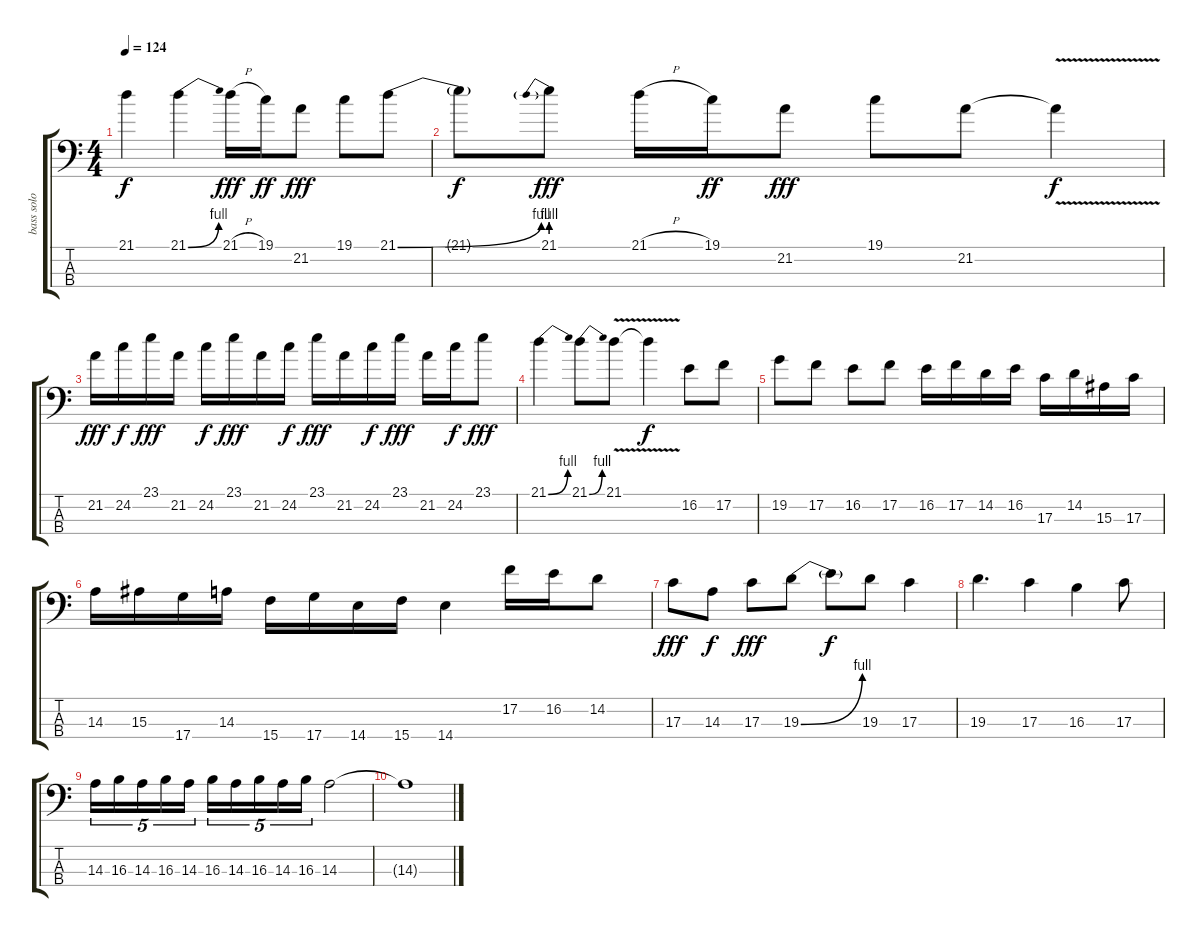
\track ("bass solo 2" "bass solo ") {instrument distortionguitar}
\staff {score tabs}
\tuning (F2 C2 G1 D1) {hide}
\ts (4 4)
\tempo 124
\clef f4
\ks c
21.1{t}.4{dy f} 21.1{be (bend 0 0 60 4)}.4 21.1{h}.16{dy fff} 19.1.16{dy ff} 21.2.8{dy fff} 19.1.8 21.1{be (bend 0 0 60 4)}.8 |
21.1{t}.8{dy f} 21.1{be (prebend 0 4 60 4)}.8{dy fff} 21.1{h}.16 19.1.16{dy ff} 21.2.8{dy fff} 19.1.8 21.2.8 21.2{v t}.4{dy f} |
21.2.16{dy fff} 24.2.16{dy f} 23.1.16{dy fff} 21.2.16 24.2.16{dy f} 23.1.16{dy fff} 21.2.16 24.2.16{dy f} 23.1.16{dy fff} 21.2.16 24.2.16{dy f} 23.1.16{dy fff} 21.2.16 24.2.16{dy f} 23.1.8{dy fff} |
21.1{be (bend 0 0 60 4)}.4 21.1{be (bend 0 0 60 4)}.8 21.1{v}.8 21.1{t}.4{dy f} 16.2.8 17.2.8 |
19.2.8 17.2.8 16.2.8 17.2.8 16.2.16 17.2.16 14.2.16 16.2.16 17.3.16 14.2.16 15.3.16 17.3.16 |
14.3.16 15.3.16 17.4.16 14.3.16 15.4.16 17.4.16 14.4.16 15.4.16 14.4.4 17.2.16 16.2.16 14.2.8 |
17.3.8{dy fff} 14.3.8{dy f} 17.3.8{dy fff} 19.3{be (bend 0 0 60 4)}.8 19.3{t}.8{dy f} 19.3.8 17.3.4 |
19.3.4{d} 17.3.4 16.3.4 17.3.8 |
14.3.16{tu (5 4)} 16.3.16{tu (5 4)} 14.3.16{tu (5 4)} 16.3.16{tu (5 4)} 14.3.16{tu (5 4)} 16.3.16{tu (5 4)} 14.3.16{tu (5 4)} 16.3.16{tu (5 4)} 14.3.16{tu (5 4)} 16.3.16{tu (5 4)} 14.3.2 |
14.3{t}.1
